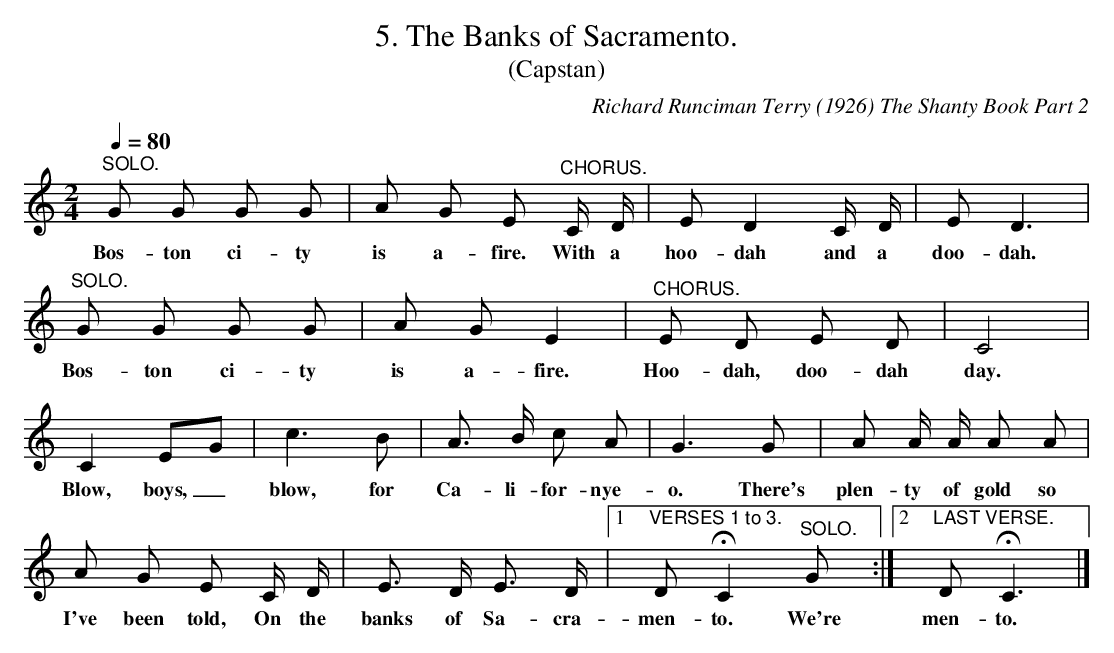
X:1
T:5. The Banks of Sacramento.
T:(Capstan)
C:Richard Runciman Terry (1926) The Shanty Book Part 2
L:1/8
Q:1/4=80
M:2/4
K:C
"^SOLO." G G G G | A G E "^CHORUS." C/ D/ | E D2 C/ D/ |E D3 |$ "^SOLO."  G G G G | A G E2 |
w: Bos-ton ci-ty | is a-fire. With a | hoo-dah and a | doo-dah. | Bos-ton ci-ty | is a-fire. |
"^CHORUS."  E D E D | C4 |$ C2 EG | c3 B |
w: Hoo-dah, doo-dah | day. | Blow, boys,_ | blow, for |
A> B c A | G3 G | A A/ A/ A A |
w: Ca-li-for-nye- | o. There's|  plen-ty of gold so |
A G E C/ D/ | E> D E> D |1"VERSES 1 to 3." D !fermata! C2 "^SOLO." G :|2  "LAST VERSE." D !fermata! C3 |]
w: I've been told, On the | banks of Sa-cra-| men-to. We're | men-to.
